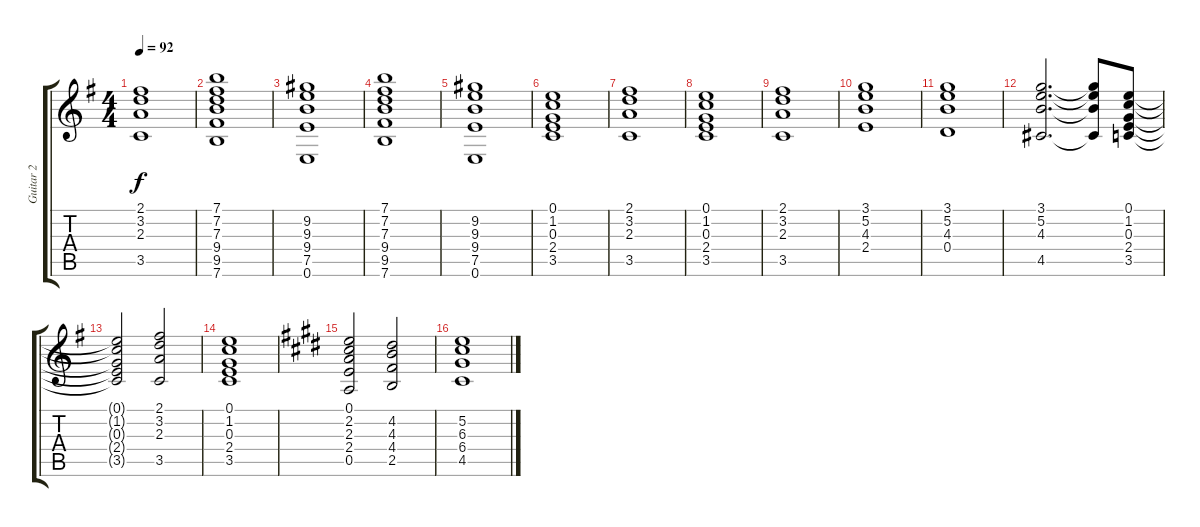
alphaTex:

\track ("Guitar 2" "Guitar 2") {instrument acousticguitarsteel}
\staff {score tabs}
\tuning (E4 B3 G3 D3 A2 E2) {hide}
\ts (4 4)
\tempo 92
\clef g2
\ks g
(2.1 3.2 2.3 3.5).1{dy f} |
(7.1 7.2 7.3 9.4 9.5 7.6).1 |
(9.2 9.3 9.4 7.5 0.6).1 |
(7.1 7.2 7.3 9.4 9.5 7.6).1 |
(9.2 9.3 9.4 7.5 0.6).1 |
(0.1 1.2 0.3 2.4 3.5).1 |
(2.1 3.2 2.3 3.5).1 |
(0.1 1.2 0.3 2.4 3.5).1 |
(2.1 3.2 2.3 3.5).1 |
(3.1 5.2 4.3 2.4).1 |
(3.1 5.2 4.3 0.4).1 |
(3.1 5.2 4.3 4.5).2{d} (3.1{t} 5.2{t} 4.3{t} 4.5{t}).8 (0.1 1.2 0.3 2.4 3.5).8 |
(0.1{t} 1.2{t} 0.3{t} 2.4{t} 3.5{t}).2 (2.1 3.2 2.3 3.5).2 |
(0.1 1.2 0.3 2.4 3.5).1 |
\ks e
(0.1 2.2 2.3 2.4 0.5).2 (4.2 4.3 4.4 2.5).2 |
(5.2 6.3 6.4 4.5).1
